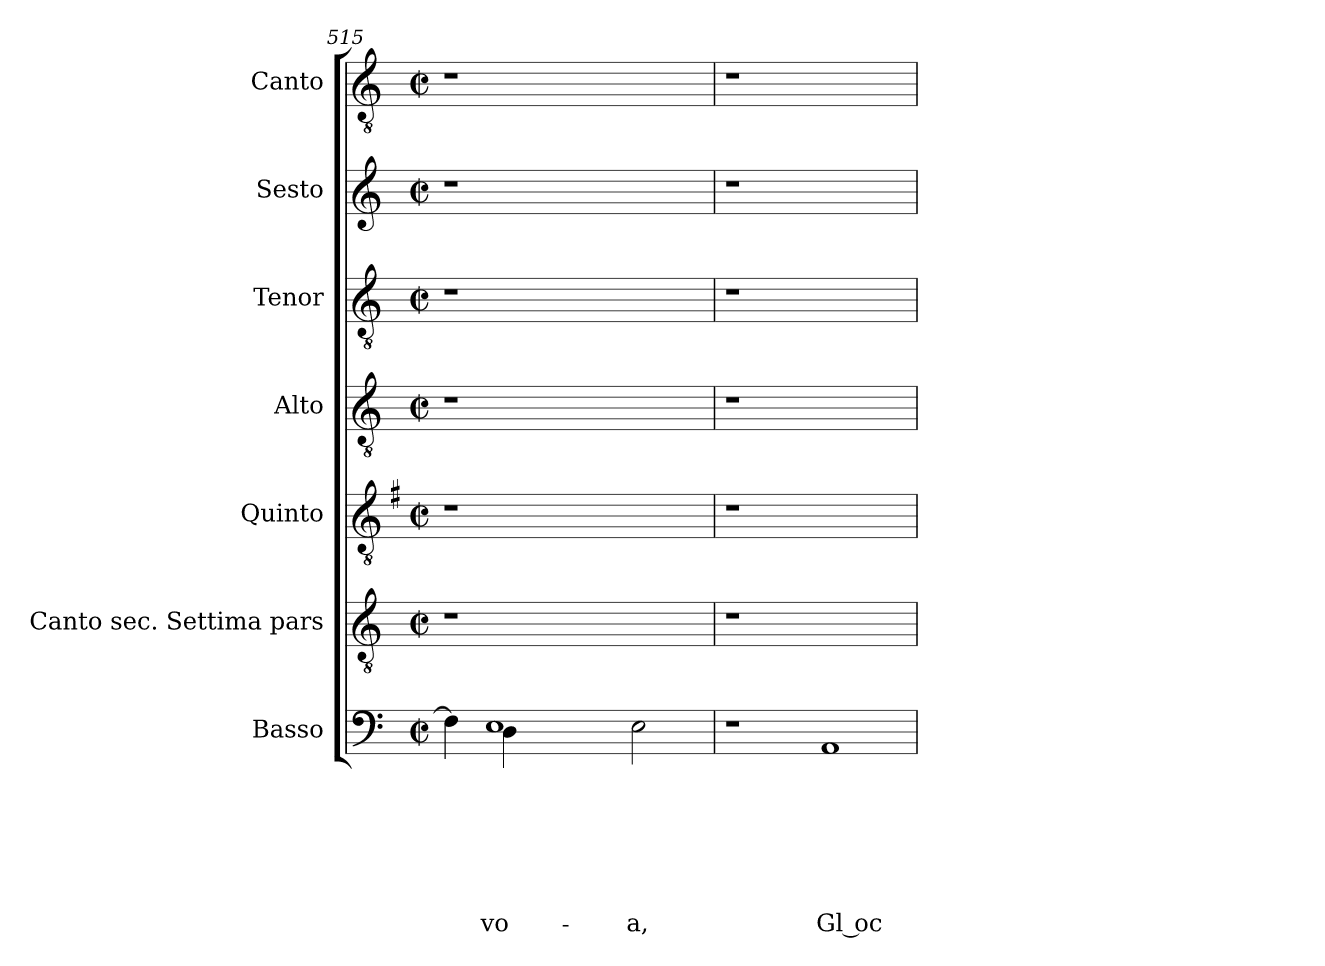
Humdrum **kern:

**kern	**text	**text	**text	**text	**text	**text	**text	**kern	**kern	**kern	**kern	**kern	**kern
*part7	*part7	*part7	*part7	*part7	*part7	*part7	*part7	*part6	*part5	*part4	*part3	*part2	*part1
*staff7	*staff7	*staff7	*staff7	*staff7	*staff7	*staff7	*staff7	*staff6	*staff5	*staff4	*staff3	*staff2	*staff1
*I"Basso	*	*	*	*	*	*	*	*I"Canto sec. Settima pars	*I"Quinto	*I"Alto	*I"Tenor	*I"Sesto	*I"Canto
*	*	*	*	*	*	*	*	*	*I'Quinto	*I'Alto	*I'Tenor	*I'Sesto	*I'Canto
*clefF4	*	*	*	*	*	*	*	*clefGv2	*clefGv2	*clefGv2	*clefGv2	*clefG2	*clefGv2
*k[]	*	*	*	*	*	*	*	*k[]	*k[f#]	*k[]	*k[]	*k[]	*k[]
*C:	*	*	*	*	*	*	*	*C:	*G:	*C:	*C:	*C:	*C:
*M2/2	*	*	*	*	*	*	*	*M2/2	*M2/2	*M2/2	*M2/2	*M2/2	*M2/2
*met(c|)	*	*	*	*	*	*	*	*met(c|)	*met(c|)	*met(c|)	*met(c|)	*met(c|)	*met(c|)
=515	=515	=515	=515	=515	=515	=515	=515	=515	=515	=515	=515	=515	=515
*^	*	*	*	*	*	*	*	*	*	*	*	*	*
4F\]	4ryy	.	.	.	.	.	.	.	1r	1r	1r	1r	1r	1r
!	!	!	!	!	!	!	!	!LO:LY:b	!	!	!	!	!	!
!	!	!	!	!	!	!	!	!LO:LY:b	!	!	!	!	!	!
1E	4D\	.	.	.	.	.	.	vo-	.	.	.	.	.	.
.	1ryy	.	.	.	.	.	.	.	.	.	.	.	.	.
.	.	.	.	.	.	.	.	.	2.ryy	2.ryy	2.ryy	2.ryy	2.ryy	2.ryy
!	!	!	!	!	!	!	!	!LO:LY:b	!	!	!	!	!	!
2E\	.	.	.	.	.	.	.	-a,	.	.	.	.	.	.
.	4ryy	.	.	.	.	.	.	.	.	.	.	.	.	.
*v	*v	*	*	*	*	*	*	*	*	*	*	*	*	*
=516	=516	=516	=516	=516	=516	=516	=516	=516	=516	=516	=516	=516	=516
1r	.	.	.	.	.	.	.	1r	1r	1r	1r	1r	1r
!	!	!	!	!	!	!	!LO:LY:b:rj	!	!	!	!	!	!
1AA	.	.	.	.	.	.	-Gl oc-	1ryy	1ryy	1ryy	1ryy	1ryy	1ryy
=	=	=	=	=	=	=	=	=	=	=	=	=	=
*-	*-	*-	*-	*-	*-	*-	*-	*-	*-	*-	*-	*-	*-
